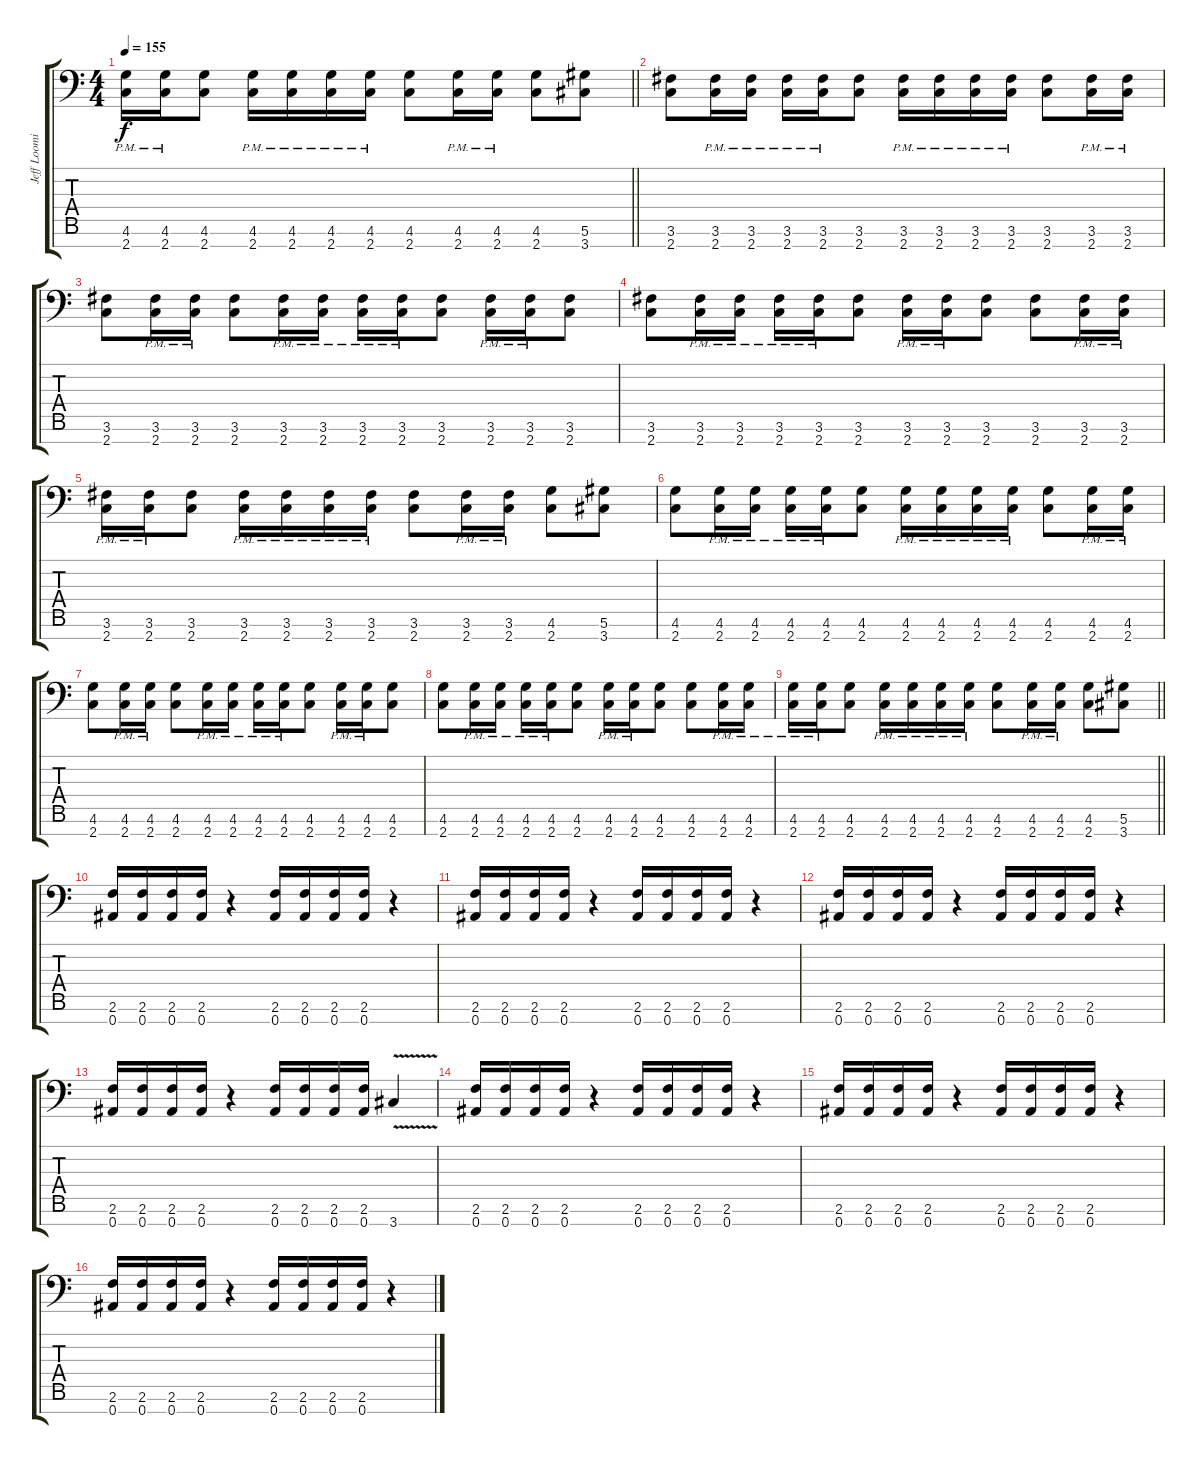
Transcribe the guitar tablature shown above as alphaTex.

\track ("Jeff Loomis" "Jeff Loomi") {instrument distortionguitar}
\staff {score tabs}
\tuning (Eb4 Bb3 Gb3 Db3 Ab2 Eb2 Bb1) {hide}
\ts (4 4)
\tempo 155
\clef f4
\barLineRight lightlight
\ks c
(4.6{pm} 2.7{pm}).16{dy f} (4.6{pm} 2.7{pm}).16 (4.6 2.7).8 (4.6{pm} 2.7{pm}).16 (4.6{pm} 2.7{pm}).16 (4.6{pm} 2.7{pm}).16 (4.6{pm} 2.7{pm}).16 (4.6 2.7).8 (4.6{pm} 2.7{pm}).16 (4.6{pm} 2.7{pm}).16 (4.6 2.7).8 (5.6 3.7).8 |
(3.6 2.7).8 (3.6{pm} 2.7{pm}).16 (3.6{pm} 2.7{pm}).16 (3.6{pm} 2.7{pm}).16 (3.6{pm} 2.7{pm}).16 (3.6 2.7).8 (3.6{pm} 2.7{pm}).16 (3.6{pm} 2.7{pm}).16 (3.6{pm} 2.7{pm}).16 (3.6{pm} 2.7{pm}).16 (3.6 2.7).8 (3.6{pm} 2.7{pm}).16 (3.6{pm} 2.7{pm}).16 |
(3.6 2.7).8 (3.6{pm} 2.7{pm}).16 (3.6{pm} 2.7{pm}).16 (3.6 2.7).8 (3.6{pm} 2.7{pm}).16 (3.6{pm} 2.7{pm}).16 (3.6{pm} 2.7{pm}).16 (3.6{pm} 2.7{pm}).16 (3.6 2.7).8 (3.6{pm} 2.7{pm}).16 (3.6{pm} 2.7{pm}).16 (3.6 2.7).8 |
(3.6 2.7).8 (3.6{pm} 2.7{pm}).16 (3.6{pm} 2.7{pm}).16 (3.6{pm} 2.7{pm}).16 (3.6{pm} 2.7{pm}).16 (3.6 2.7).8 (3.6{pm} 2.7{pm}).16 (3.6{pm} 2.7{pm}).16 (3.6 2.7).8 (3.6 2.7).8 (3.6{pm} 2.7{pm}).16 (3.6{pm} 2.7{pm}).16 |
(3.6{pm} 2.7{pm}).16 (3.6{pm} 2.7{pm}).16 (3.6 2.7).8 (3.6{pm} 2.7{pm}).16 (3.6{pm} 2.7{pm}).16 (3.6{pm} 2.7{pm}).16 (3.6{pm} 2.7{pm}).16 (3.6 2.7).8 (3.6{pm} 2.7{pm}).16 (3.6{pm} 2.7{pm}).16 (4.6 2.7).8 (5.6 3.7).8 |
(4.6 2.7).8 (4.6{pm} 2.7{pm}).16 (4.6{pm} 2.7{pm}).16 (4.6{pm} 2.7{pm}).16 (4.6{pm} 2.7{pm}).16 (4.6 2.7).8 (4.6{pm} 2.7{pm}).16 (4.6{pm} 2.7{pm}).16 (4.6{pm} 2.7{pm}).16 (4.6{pm} 2.7{pm}).16 (4.6 2.7).8 (4.6{pm} 2.7{pm}).16 (4.6{pm} 2.7{pm}).16 |
(4.6 2.7).8 (4.6{pm} 2.7{pm}).16 (4.6{pm} 2.7{pm}).16 (4.6 2.7).8 (4.6{pm} 2.7{pm}).16 (4.6{pm} 2.7{pm}).16 (4.6{pm} 2.7{pm}).16 (4.6{pm} 2.7{pm}).16 (4.6 2.7).8 (4.6{pm} 2.7{pm}).16 (4.6{pm} 2.7{pm}).16 (4.6 2.7).8 |
(4.6 2.7).8 (4.6{pm} 2.7{pm}).16 (4.6{pm} 2.7{pm}).16 (4.6{pm} 2.7{pm}).16 (4.6{pm} 2.7{pm}).16 (4.6 2.7).8 (4.6{pm} 2.7{pm}).16 (4.6{pm} 2.7{pm}).16 (4.6 2.7).8 (4.6 2.7).8 (4.6{pm} 2.7{pm}).16 (4.6{pm} 2.7{pm}).16 |
\barLineRight lightlight
(4.6{pm} 2.7{pm}).16 (4.6{pm} 2.7{pm}).16 (4.6 2.7).8 (4.6{pm} 2.7{pm}).16 (4.6{pm} 2.7{pm}).16 (4.6{pm} 2.7{pm}).16 (4.6{pm} 2.7{pm}).16 (4.6 2.7).8 (4.6{pm} 2.7{pm}).16 (4.6{pm} 2.7{pm}).16 (4.6 2.7).8 (5.6 3.7).8 |
(2.6 0.7).16 (2.6 0.7).16 (2.6 0.7).16 (2.6 0.7).16 r.4 (2.6 0.7).16 (2.6 0.7).16 (2.6 0.7).16 (2.6 0.7).16 r.4 |
(2.6 0.7).16 (2.6 0.7).16 (2.6 0.7).16 (2.6 0.7).16 r.4 (2.6 0.7).16 (2.6 0.7).16 (2.6 0.7).16 (2.6 0.7).16 r.4 |
(2.6 0.7).16 (2.6 0.7).16 (2.6 0.7).16 (2.6 0.7).16 r.4 (2.6 0.7).16 (2.6 0.7).16 (2.6 0.7).16 (2.6 0.7).16 r.4 |
(2.6 0.7).16 (2.6 0.7).16 (2.6 0.7).16 (2.6 0.7).16 r.4 (2.6 0.7).16 (2.6 0.7).16 (2.6 0.7).16 (2.6 0.7).16 3.7{v}.4 |
(2.6 0.7).16 (2.6 0.7).16 (2.6 0.7).16 (2.6 0.7).16 r.4 (2.6 0.7).16 (2.6 0.7).16 (2.6 0.7).16 (2.6 0.7).16 r.4 |
(2.6 0.7).16 (2.6 0.7).16 (2.6 0.7).16 (2.6 0.7).16 r.4 (2.6 0.7).16 (2.6 0.7).16 (2.6 0.7).16 (2.6 0.7).16 r.4 |
(2.6 0.7).16 (2.6 0.7).16 (2.6 0.7).16 (2.6 0.7).16 r.4 (2.6 0.7).16 (2.6 0.7).16 (2.6 0.7).16 (2.6 0.7).16 r.4
